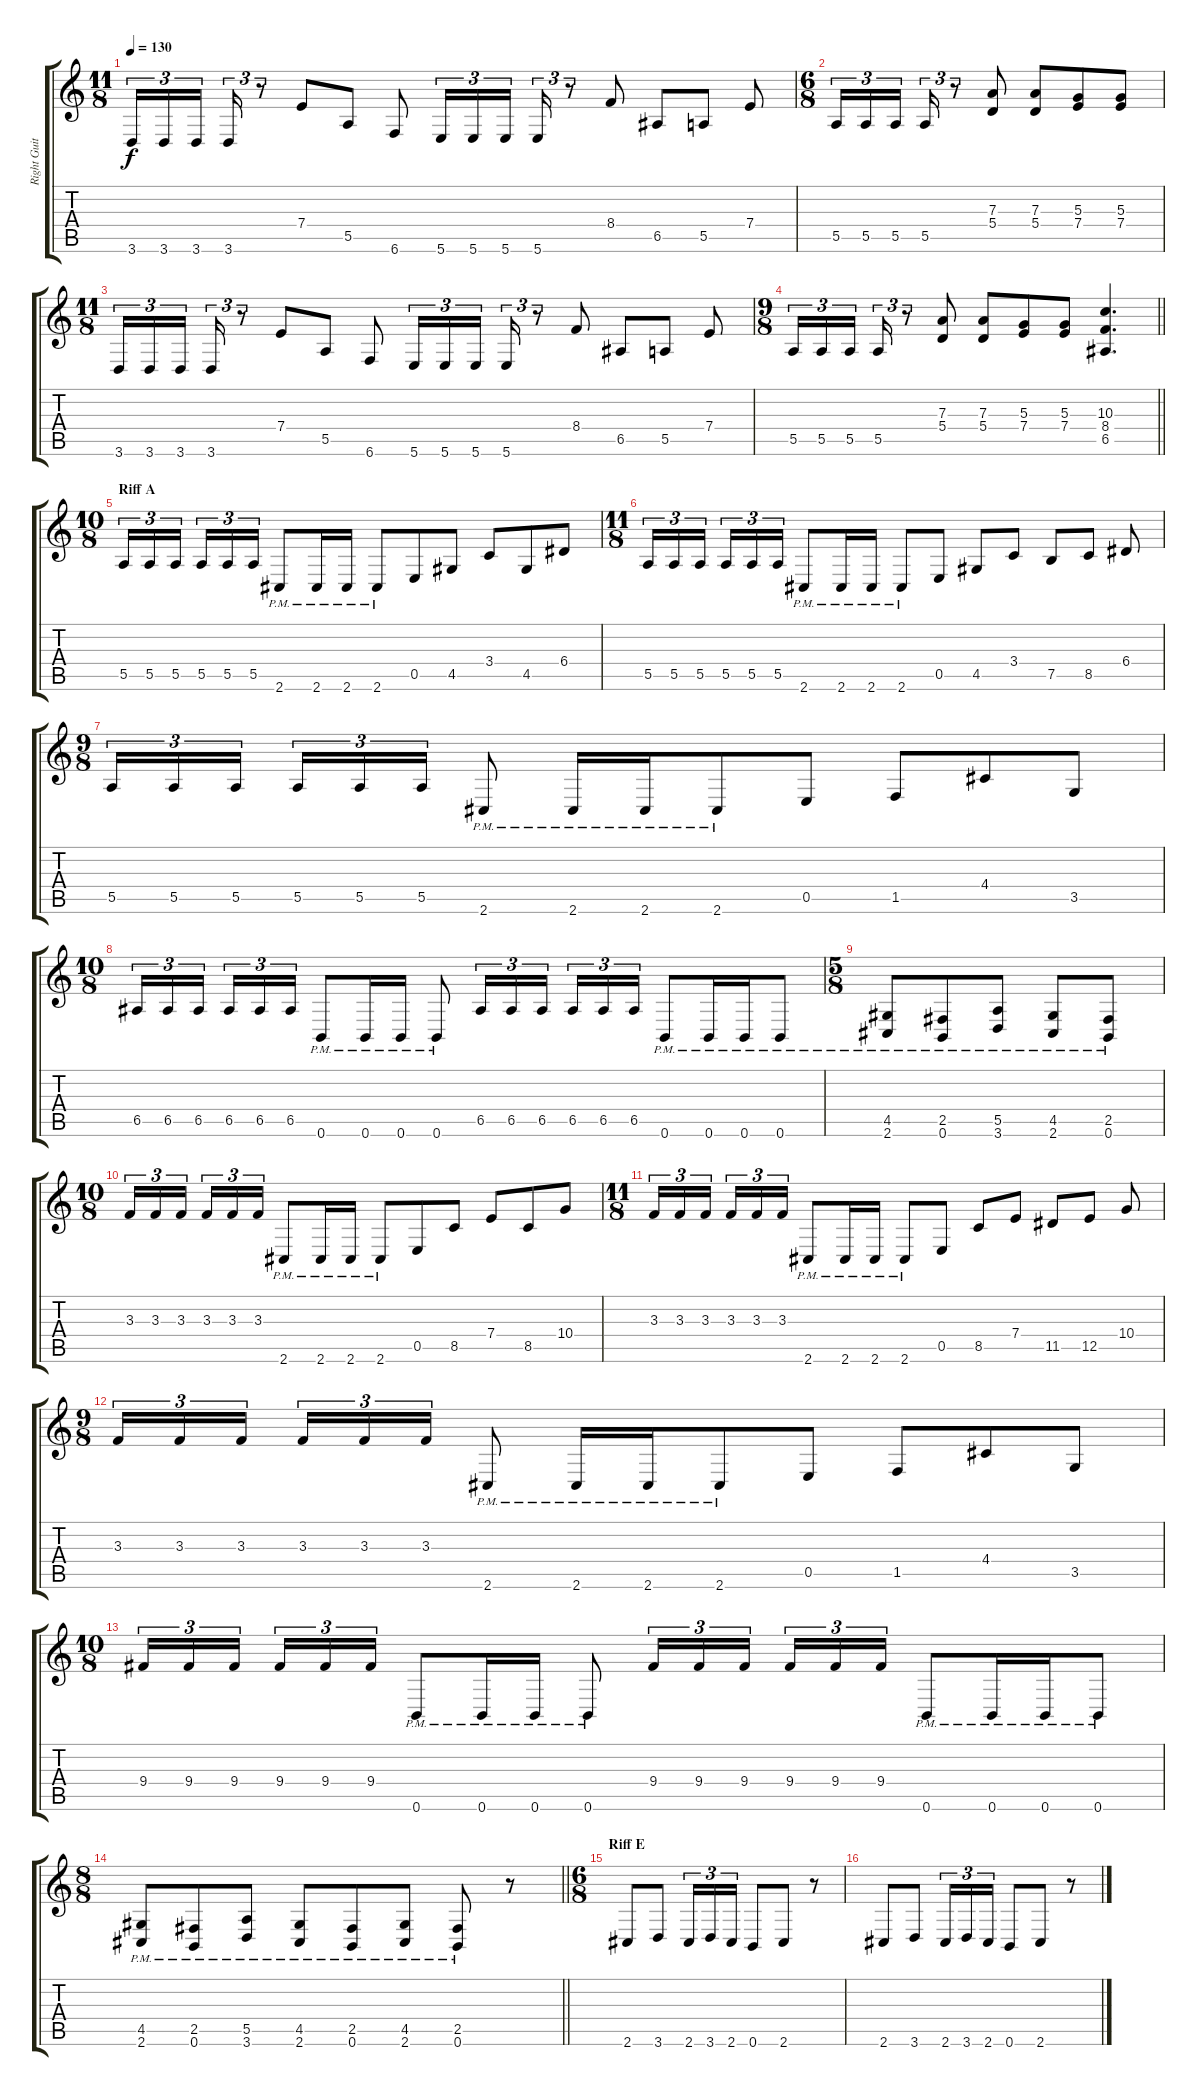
\track ("Right Guitar" "Right Guit") {instrument distortionguitar}
\staff {score tabs}
\tuning (B3 Gb3 D3 A2 E2 B1) {hide}
\ts (11 8)
\tempo 130
\clef g2
\ks c
3.6.16{tu (3 2) dy f} 3.6.16{tu (3 2)} 3.6.16{tu (3 2)} 3.6.16{tu (3 2)} r.8{tu (3 2)} 7.4.8 5.5.8 6.6.8 5.6.16{tu (3 2)} 5.6.16{tu (3 2)} 5.6.16{tu (3 2)} 5.6.16{tu (3 2)} r.8{tu (3 2)} 8.4.8 6.5.8 5.5.8 7.4.8 |
\ts (6 8)
5.5.16{tu (3 2)} 5.5.16{tu (3 2)} 5.5.16{tu (3 2) beam splitsecondary} 5.5.16{tu (3 2)} r.8{tu (3 2)} (7.3 5.4).8 (7.3 5.4).8 (5.3 7.4).8 (5.3 7.4).8 |
\ts (11 8)
3.6.16{tu (3 2)} 3.6.16{tu (3 2)} 3.6.16{tu (3 2)} 3.6.16{tu (3 2)} r.8{tu (3 2)} 7.4.8 5.5.8 6.6.8 5.6.16{tu (3 2)} 5.6.16{tu (3 2)} 5.6.16{tu (3 2)} 5.6.16{tu (3 2)} r.8{tu (3 2)} 8.4.8 6.5.8 5.5.8 7.4.8 |
\ts (9 8)
\barLineRight lightlight
5.5.16{tu (3 2)} 5.5.16{tu (3 2)} 5.5.16{tu (3 2) beam splitsecondary} 5.5.16{tu (3 2)} r.8{tu (3 2)} (7.3 5.4).8 (7.3 5.4).8 (5.3 7.4).8 (5.3 7.4).8 (10.3 8.4 6.5).4{d} |
\ts (10 8)
\section ("" "Riff A")
5.5.16{tu (3 2)} 5.5.16{tu (3 2)} 5.5.16{tu (3 2)} 5.5.16{tu (3 2)} 5.5.16{tu (3 2)} 5.5.16{tu (3 2)} 2.6{pm}.8 2.6{pm}.16 2.6{pm}.16 2.6{pm}.8 0.5.8 4.5.8 3.4.8 4.5.8 6.4.8 |
\ts (11 8)
5.5.16{tu (3 2)} 5.5.16{tu (3 2)} 5.5.16{tu (3 2)} 5.5.16{tu (3 2)} 5.5.16{tu (3 2)} 5.5.16{tu (3 2)} 2.6{pm}.8 2.6{pm}.16 2.6{pm}.16 2.6{pm}.8 0.5.8 4.5.8 3.4.8 7.5.8 8.5.8 6.4.8 |
\ts (9 8)
5.5.16{tu (3 2)} 5.5.16{tu (3 2)} 5.5.16{tu (3 2) beam splitsecondary} 5.5.16{tu (3 2)} 5.5.16{tu (3 2)} 5.5.16{tu (3 2)} 2.6{pm}.8 2.6{pm}.16 2.6{pm}.16 2.6{pm}.8 0.5.8 1.5.8 4.4.8 3.5.8 |
\ts (10 8)
6.5.16{tu (3 2)} 6.5.16{tu (3 2)} 6.5.16{tu (3 2)} 6.5.16{tu (3 2)} 6.5.16{tu (3 2)} 6.5.16{tu (3 2)} 0.6{pm}.8 0.6{pm}.16 0.6{pm}.16 0.6{pm}.8 6.5.16{tu (3 2)} 6.5.16{tu (3 2)} 6.5.16{tu (3 2)} 6.5.16{tu (3 2)} 6.5.16{tu (3 2)} 6.5.16{tu (3 2)} 0.6{pm}.8 0.6{pm}.16 0.6{pm}.16 0.6{pm}.8 |
\ts (5 8)
(4.5{pm} 2.6{pm}).8 (2.5{pm} 0.6{pm}).8 (5.5{pm} 3.6{pm}).8 (4.5{pm} 2.6{pm}).8 (2.5{pm} 0.6{pm}).8 |
\ts (10 8)
3.3.16{tu (3 2)} 3.3.16{tu (3 2)} 3.3.16{tu (3 2)} 3.3.16{tu (3 2)} 3.3.16{tu (3 2)} 3.3.16{tu (3 2)} 2.6{pm}.8 2.6{pm}.16 2.6{pm}.16 2.6{pm}.8 0.5.8 8.5.8 7.4.8 8.5.8 10.4.8 |
\ts (11 8)
3.3.16{tu (3 2)} 3.3.16{tu (3 2)} 3.3.16{tu (3 2)} 3.3.16{tu (3 2)} 3.3.16{tu (3 2)} 3.3.16{tu (3 2)} 2.6{pm}.8 2.6{pm}.16 2.6{pm}.16 2.6{pm}.8 0.5.8 8.5.8 7.4.8 11.5.8 12.5.8 10.4.8 |
\ts (9 8)
3.3.16{tu (3 2)} 3.3.16{tu (3 2)} 3.3.16{tu (3 2) beam splitsecondary} 3.3.16{tu (3 2)} 3.3.16{tu (3 2)} 3.3.16{tu (3 2)} 2.6{pm}.8 2.6{pm}.16 2.6{pm}.16 2.6{pm}.8 0.5.8 1.5.8 4.4.8 3.5.8 |
\ts (10 8)
9.4.16{tu (3 2)} 9.4.16{tu (3 2)} 9.4.16{tu (3 2)} 9.4.16{tu (3 2)} 9.4.16{tu (3 2)} 9.4.16{tu (3 2)} 0.6{pm}.8 0.6{pm}.16 0.6{pm}.16 0.6{pm}.8 9.4.16{tu (3 2)} 9.4.16{tu (3 2)} 9.4.16{tu (3 2)} 9.4.16{tu (3 2)} 9.4.16{tu (3 2)} 9.4.16{tu (3 2)} 0.6{pm}.8 0.6{pm}.16 0.6{pm}.16 0.6{pm}.8 |
\ts (8 8)
\barLineRight lightlight
(4.5{pm} 2.6{pm}).8 (2.5{pm} 0.6{pm}).8 (5.5{pm} 3.6{pm}).8 (4.5{pm} 2.6{pm}).8 (2.5{pm} 0.6{pm}).8 (4.5{pm} 2.6{pm}).8 (2.5{pm} 0.6{pm}).8 r.8 |
\ts (6 8)
\section ("" "Riff E")
2.6.8 3.6.8 2.6.16{tu (3 2)} 3.6.16{tu (3 2)} 2.6.16{tu (3 2)} 0.6.8 2.6.8 r.8 |
2.6.8 3.6.8 2.6.16{tu (3 2)} 3.6.16{tu (3 2)} 2.6.16{tu (3 2)} 0.6.8 2.6.8 r.8
